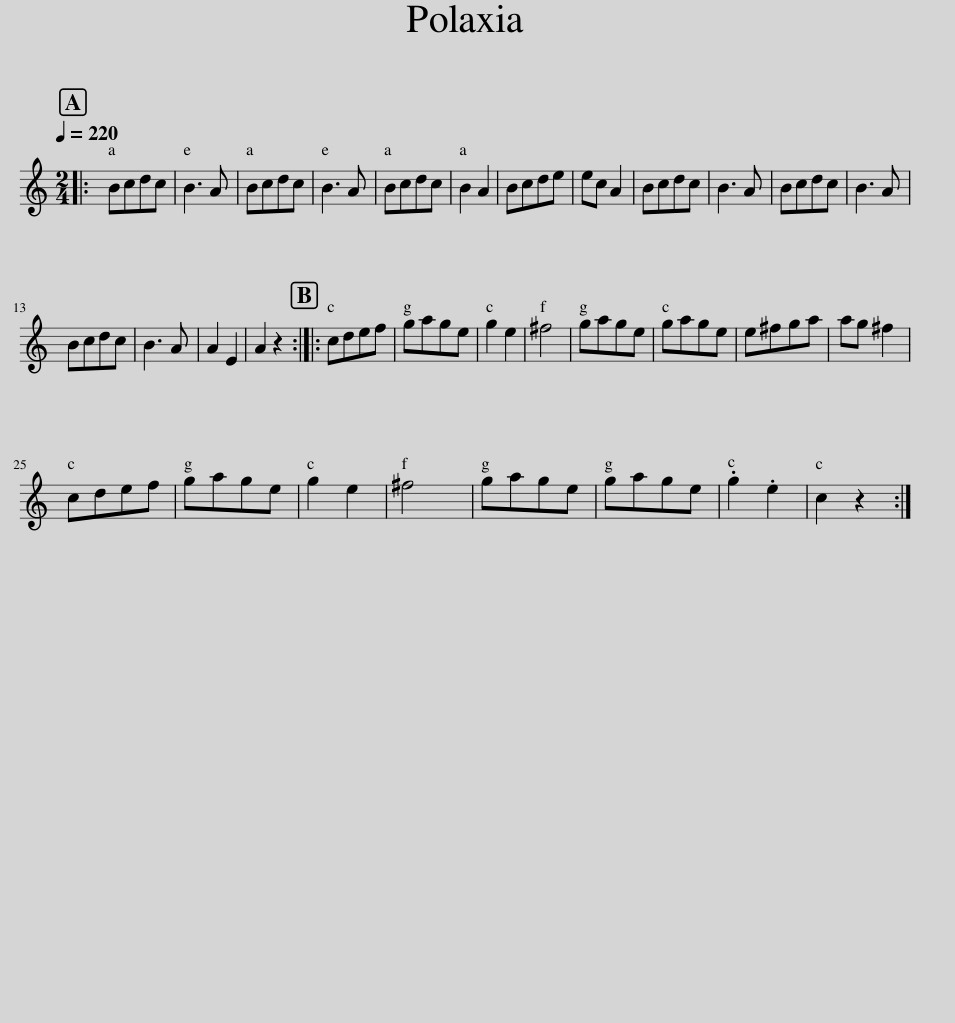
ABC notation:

X:1
L:1/8
Q:1/4=220
M:2/4
I:linebreak $
K:C
V:1 treble
V:1
|: Bcdc | B3 A | Bcdc | B3 A | Bcdc | %5
 B2 A2 | Bcde | ec A2 | Bcdc | B3 A | %10
 Bcdc | B3 A |$ Bcdc | B3 A | A2 E2 | %15
 A2 z2 :: cdef | gage | g2 e2 | ^f4 | %20
 gage | gage | e^fga | ag ^f2 |$ cdef | %25
 gage | g2 e2 | ^f4 | gage | gage | %30
 .g2 .e2 | c2 z2 :| %32
